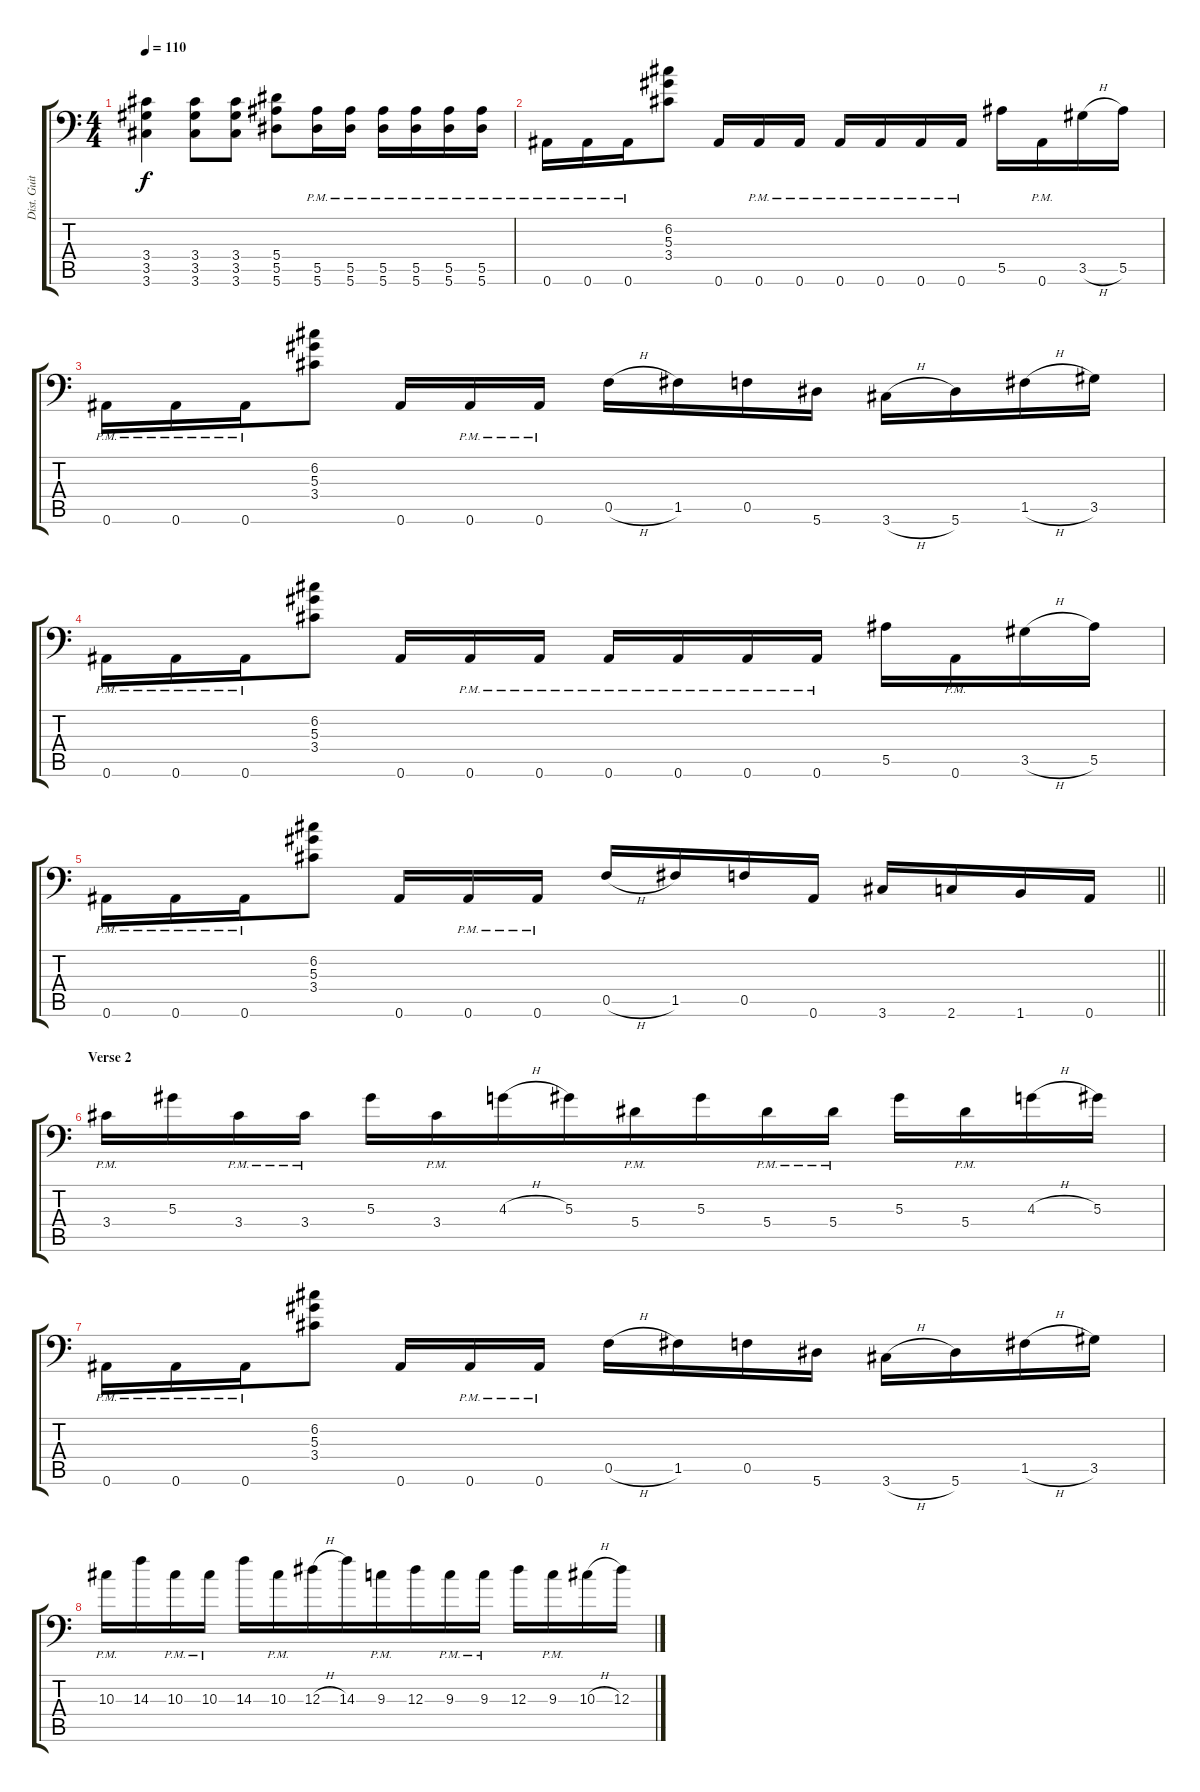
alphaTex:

\track ("Dist. Guitar Rythm 1" "Dist. Guit") {instrument distortionguitar}
\staff {score tabs}
\tuning (C4 G3 Eb3 Bb2 F2 Bb1) {hide}
\ts (4 4)
\tempo 110
\clef f4
\ks c
(3.4 3.5 3.6).4{dy f} (3.4 3.5 3.6).8 (3.4 3.5 3.6).8 (5.4 5.5 5.6).8 (5.5{pm} 5.6{pm}).16 (5.5{pm} 5.6{pm}).16 (5.5{pm} 5.6{pm}).16 (5.5{pm} 5.6{pm}).16 (5.5{pm} 5.6{pm}).16{beam merge} (5.5{pm} 5.6{pm}).16 |
0.6{pm}.16 0.6{pm}.16 0.6{pm}.16 (6.2 5.3 3.4).8 0.6.16 0.6{pm}.16 0.6{pm}.16 0.6{pm}.16 0.6{pm}.16 0.6{pm}.16 0.6{pm}.16 5.5.16 0.6{pm}.16 3.5{h}.16 5.5.16 |
0.6{pm}.16 0.6{pm}.16{beam merge} 0.6{pm}.16 (6.2 5.3 3.4).8 0.6.16 0.6{pm}.16 0.6{pm}.16 0.5{h}.16 1.5.16 0.5.16 5.6.16 3.6{h}.16 5.6.16 1.5{h}.16 3.5.16 |
0.6{pm}.16 0.6{pm}.16 0.6{pm}.16 (6.2 5.3 3.4).8 0.6.16 0.6{pm}.16 0.6{pm}.16 0.6{pm}.16 0.6{pm}.16 0.6{pm}.16 0.6{pm}.16 5.5.16 0.6{pm}.16 3.5{h}.16 5.5.16 |
\barLineRight lightlight
0.6{pm}.16 0.6{pm}.16{beam merge} 0.6{pm}.16 (6.2 5.3 3.4).8 0.6.16 0.6{pm}.16 0.6{pm}.16 0.5{h}.16 1.5.16 0.5.16 0.6.16 3.6.16 2.6.16 1.6.16 0.6.16 |
\section ("" "Verse 2")
3.4{pm}.16 5.3.16 3.4{pm}.16{beam merge} 3.4{pm}.16 5.3.16 3.4{pm}.16 4.3{h}.16{beam merge} 5.3.16{beam merge} 5.4{pm}.16 5.3.16 5.4{pm}.16{beam merge} 5.4{pm}.16 5.3.16 5.4{pm}.16 4.3{h}.16 5.3.16 |
0.6{pm}.16 0.6{pm}.16{beam merge} 0.6{pm}.16 (6.2 5.3 3.4).8 0.6.16 0.6{pm}.16 0.6{pm}.16 0.5{h}.16 1.5.16 0.5.16 5.6.16 3.6{h}.16 5.6.16 1.5{h}.16 3.5.16 |
10.3{pm}.16 14.3.16 10.3{pm}.16{beam merge} 10.3{pm}.16 14.3.16 10.3{pm}.16 12.3{h}.16{beam merge} 14.3.16{beam merge} 9.3{pm}.16 12.3.16 9.3{pm}.16{beam merge} 9.3{pm}.16 12.3.16 9.3{pm}.16 10.3{h}.16 12.3.16
